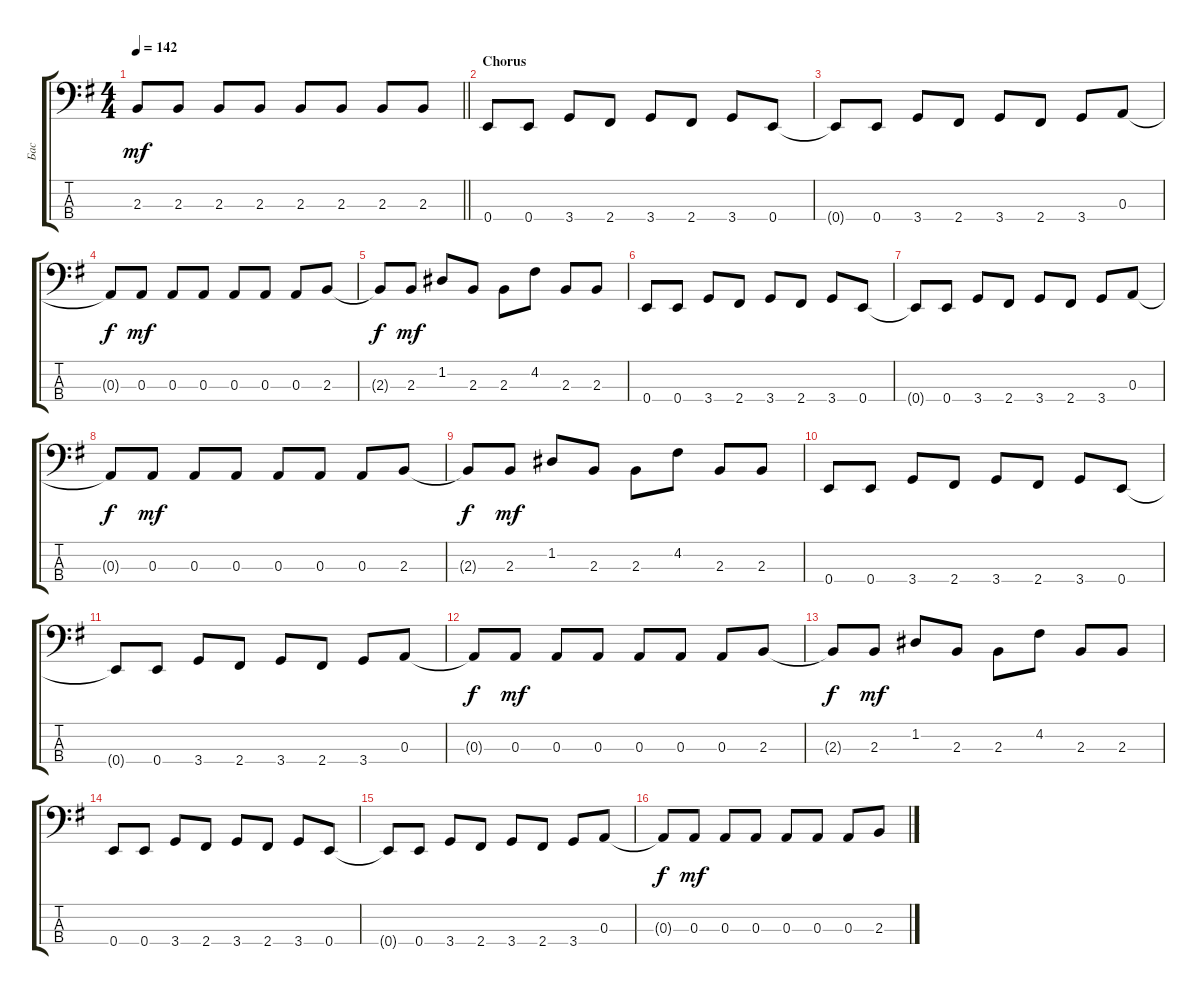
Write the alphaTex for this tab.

\track ("Бас" "Бас") {instrument electricbassfinger}
\staff {score tabs}
\tuning (G2 D2 A1 E1) {hide}
\ts (4 4)
\tempo 142
\clef f4
\barLineRight lightlight
\ks eminor
2.3.8{dy mf} 2.3.8 2.3.8 2.3.8 2.3.8 2.3.8 2.3.8 2.3.8 |
\section ("" "Chorus")
0.4.8 0.4.8 3.4.8 2.4.8 3.4.8 2.4.8 3.4.8 0.4.8 |
0.4{t}.8 0.4.8 3.4.8 2.4.8 3.4.8 2.4.8 3.4.8 0.3.8 |
0.3{t}.8{dy f} 0.3.8{dy mf} 0.3.8 0.3.8 0.3.8 0.3.8 0.3.8 2.3.8 |
2.3{t}.8{dy f} 2.3.8{dy mf} 1.2.8 2.3.8 2.3.8 4.2.8 2.3.8 2.3.8 |
0.4.8 0.4.8 3.4.8 2.4.8 3.4.8 2.4.8 3.4.8 0.4.8 |
0.4{t}.8 0.4.8 3.4.8 2.4.8 3.4.8 2.4.8 3.4.8 0.3.8 |
0.3{t}.8{dy f} 0.3.8{dy mf} 0.3.8 0.3.8 0.3.8 0.3.8 0.3.8 2.3.8 |
2.3{t}.8{dy f} 2.3.8{dy mf} 1.2.8 2.3.8 2.3.8 4.2.8 2.3.8 2.3.8 |
0.4.8 0.4.8 3.4.8 2.4.8 3.4.8 2.4.8 3.4.8 0.4.8 |
0.4{t}.8 0.4.8 3.4.8 2.4.8 3.4.8 2.4.8 3.4.8 0.3.8 |
0.3{t}.8{dy f} 0.3.8{dy mf} 0.3.8 0.3.8 0.3.8 0.3.8 0.3.8 2.3.8 |
2.3{t}.8{dy f} 2.3.8{dy mf} 1.2.8 2.3.8 2.3.8 4.2.8 2.3.8 2.3.8 |
0.4.8 0.4.8 3.4.8 2.4.8 3.4.8 2.4.8 3.4.8 0.4.8 |
0.4{t}.8 0.4.8 3.4.8 2.4.8 3.4.8 2.4.8 3.4.8 0.3.8 |
0.3{t}.8{dy f} 0.3.8{dy mf} 0.3.8 0.3.8 0.3.8 0.3.8 0.3.8 2.3.8
